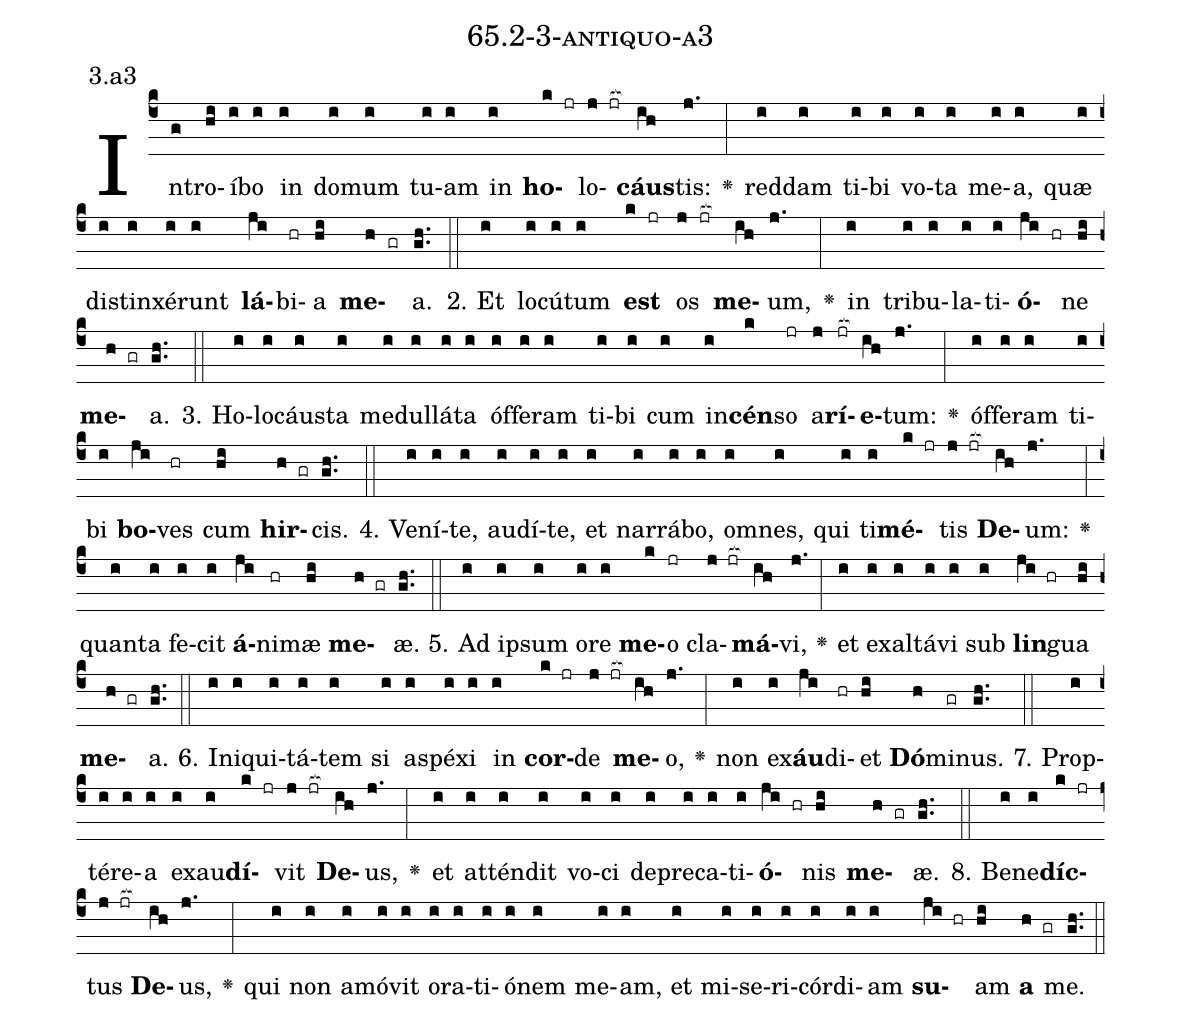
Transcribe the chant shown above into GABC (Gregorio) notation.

name: 65.2-3-antiquo-a3;
annotation: 3.a3;
%%
(c4)In(g)tro(hi)í(i)bo(i) in(i) do(i)mum(i) tu(i)am(i) in(i) <b>ho</b>(k jr)lo(j jr[ocb:1{])<b>cáus</b>(ih[ocb:0}])tis:(j.) <v>\greheightstar</v>(:) red(i)dam(i) ti(i)bi(i) vo(i)ta(i) me(i)a,(i) quæ(i) di(i)stin(i)xé(i)runt(i) <b>lá</b>(ji)bi(hr)a(hi) <b>me</b>(h gr)a.(gh..) (::)
2. Et(i) lo(i)cú(i)tum(i) <b>est</b>(k jr) os(j jr[ocb:1{]) <b>me</b>(ih[ocb:0}])um,(j.) <v>\greheightstar</v>(:) in(i) tri(i)bu(i)la(i)ti(i)<b>ó</b>(ji hr)ne(hi) <b>me</b>(h gr)a.(gh..) (::)
3. Ho(i)lo(i)cáus(i)ta(i) me(i)dul(i)lá(i)ta(i) óf(i)fe(i)ram(i) ti(i)bi(i) cum(i) in(i)<b>cén</b>(k)so(jr) a(j)<b>rí</b>(jr[ocb:1{])<b>e</b>(ih[ocb:0}])tum:(j.) <v>\greheightstar</v>(:) óf(i)fe(i)ram(i) ti(i)bi(i) <b>bo</b>(ji)ves(hr) cum(hi) <b>hir</b>(h gr)cis.(gh..) (::)
4. Ve(i)ní(i)te,(i) au(i)dí(i)te,(i) et(i) nar(i)rá(i)bo,(i) om(i)nes,(i) qui(i) ti(i)<b>mé</b>(k jr)tis(j jr[ocb:1{]) <b>De</b>(ih[ocb:0}])um:(j.) <v>\greheightstar</v>(:) quan(i)ta(i) fe(i)cit(i) <b>á</b>(ji)ni(hr)mæ(hi) <b>me</b>(h gr)æ.(gh..) (::)
5. Ad(i) ip(i)sum(i) o(i)re(i) <b>me</b>(k)o(jr) cla(j jr[ocb:1{])<b>má</b>(ih[ocb:0}])vi,(j.) <v>\greheightstar</v>(:) et(i) ex(i)al(i)tá(i)vi(i) sub(i) <b>lin</b>(ji hr)gua(hi) <b>me</b>(h gr)a.(gh..) (::)
6. In(i)i(i)qui(i)tá(i)tem(i) si(i) a(i)spé(i)xi(i) in(i) <b>cor</b>(k jr)de(j jr[ocb:1{]) <b>me</b>(ih[ocb:0}])o,(j.) <v>\greheightstar</v>(:) non(i) ex(i)<b>áu</b>(ji)di(hr)et(hi) <b>Dó</b>(h)mi(gr)nus.(gh..) (::)
7. Prop(i)tér(i)e(i)a(i) ex(i)au(i)<b>dí</b>(k jr)vit(j jr[ocb:1{]) <b>De</b>(ih[ocb:0}])us,(j.) <v>\greheightstar</v>(:) et(i) at(i)tén(i)dit(i) vo(i)ci(i) de(i)pre(i)ca(i)ti(i)<b>ó</b>(ji hr)nis(hi) <b>me</b>(h gr)æ.(gh..) (::)
8. Be(i)ne(i)<b>díc</b>(k jr)tus(j jr[ocb:1{]) <b>De</b>(ih[ocb:0}])us,(j.) <v>\greheightstar</v>(:) qui(i) non(i) a(i)mó(i)vit(i) o(i)ra(i)ti(i)ó(i)nem(i) me(i)am,(i) et(i) mi(i)se(i)ri(i)cór(i)di(i)am(i) <b>su</b>(ji hr)am(hi) <b>a</b>(h gr) me.(gh..) (::)
